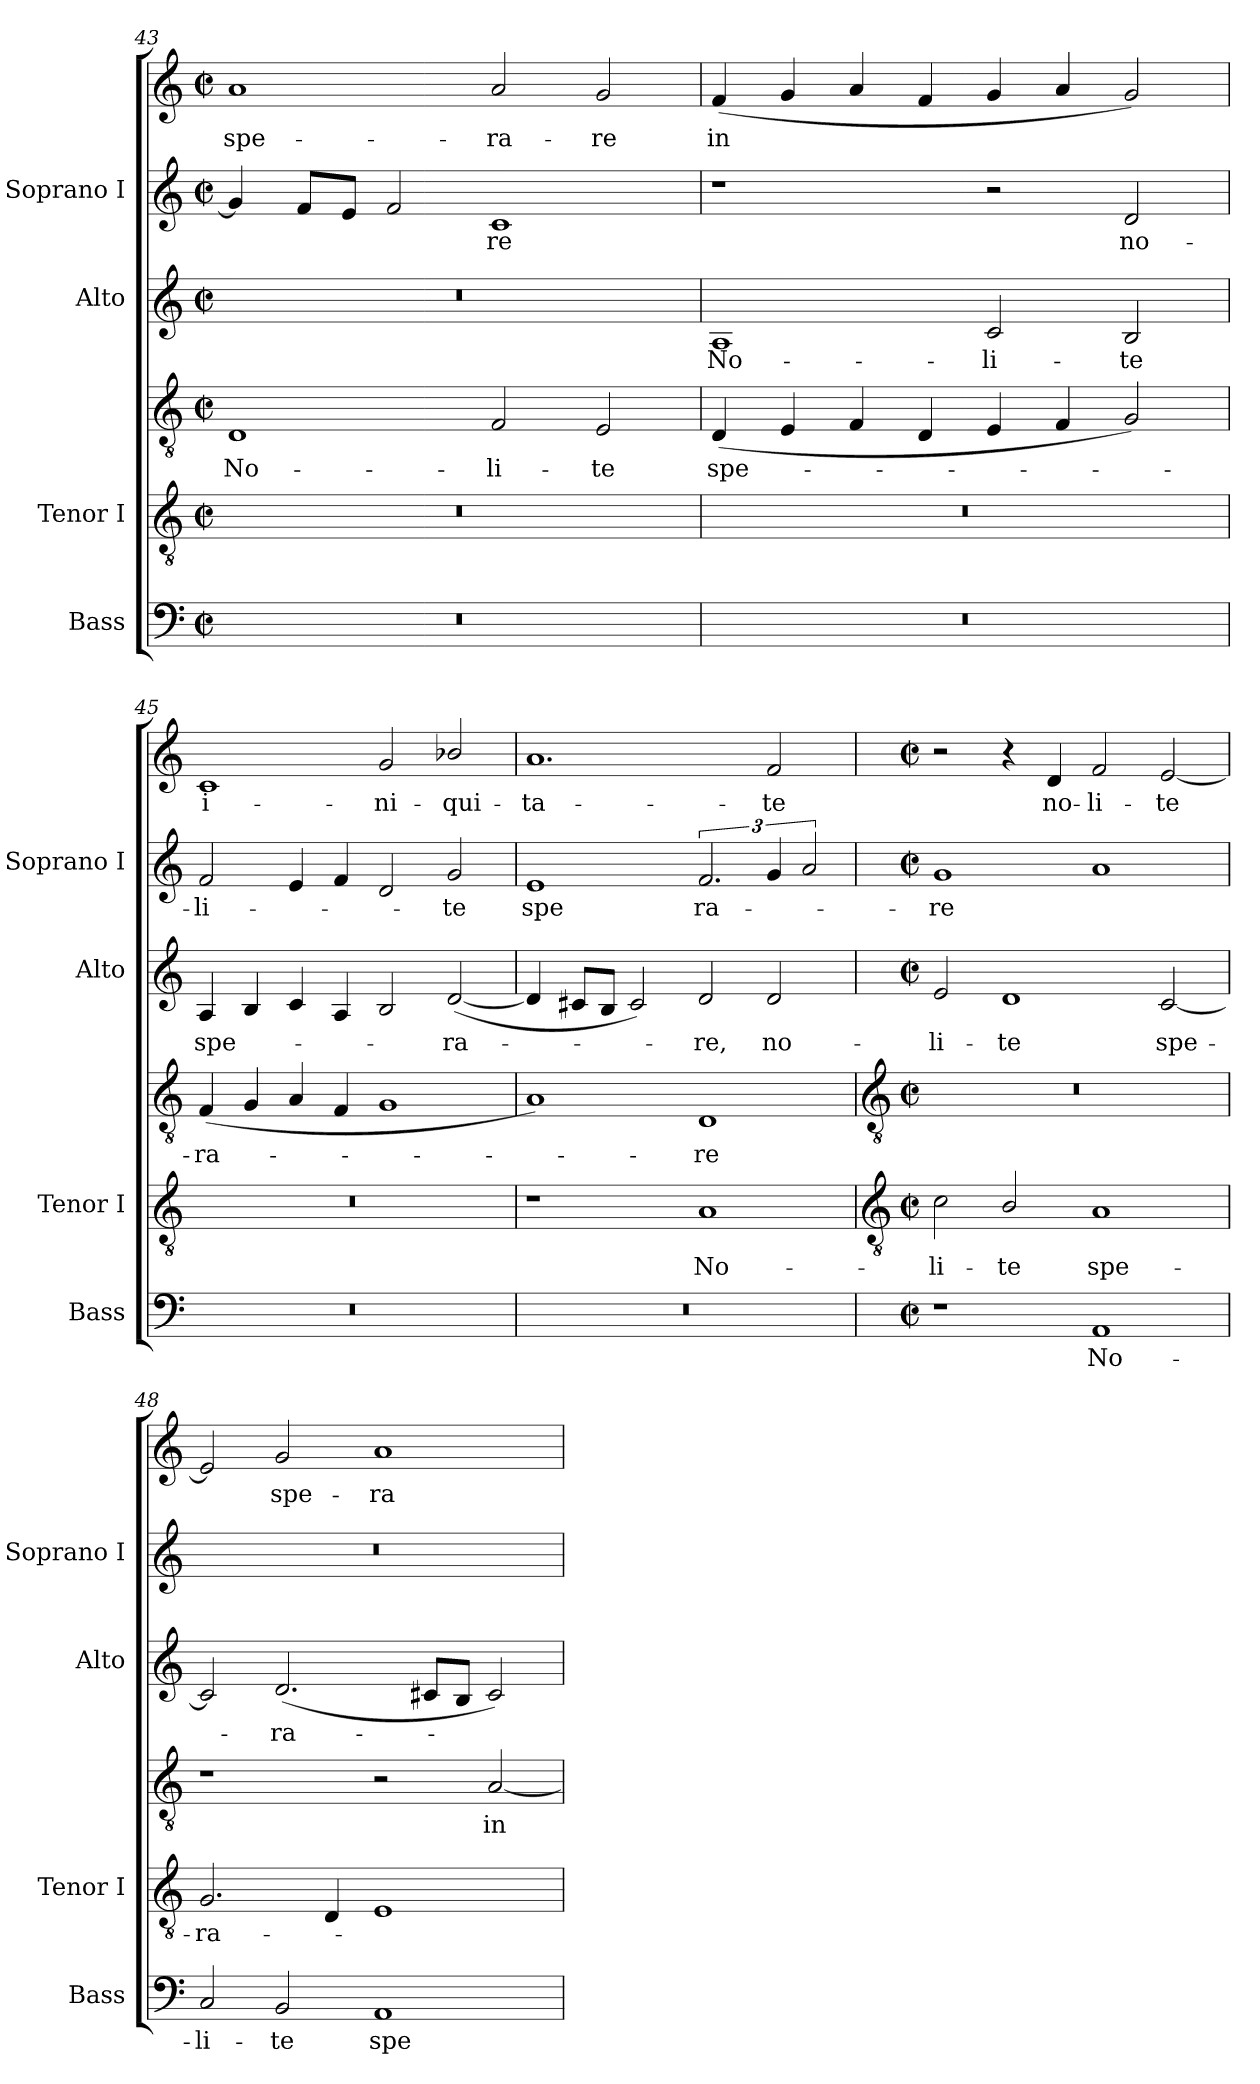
**kern	**text	**kern	**text	**kern	**text	**kern	**text	**kern	**text	**kern	**text
*part4	*part4	*part3	*part3	*part3	*part3	*part2	*part2	*part1	*part1	*part1	*part1
*staff6	*staff6	*staff5	*staff5	*staff4	*staff4	*staff3	*staff3	*staff2	*staff2	*staff1	*staff1
*I"Bass	*	*I"Tenor I	*	*	*	*I"Alto	*	*I"Soprano I	*	*	*
*I'Bass	*	*I'Tenor I	*	*	*	*I'Alto	*	*I'Soprano I	*	*	*
*clefF4	*	*clefGv2	*	*clefGv2	*	*clefG2	*	*clefG2	*	*clefG2	*
*k[]	*	*k[]	*	*k[]	*	*k[]	*	*k[]	*	*k[]	*
*C:	*	*C:	*	*C:	*	*C:	*	*C:	*	*C:	*
*M4/2	*	*M4/2	*	*M4/2	*	*M4/2	*	*M4/2	*	*M4/2	*
*met(c|)	*	*met(c|)	*	*met(c|)	*	*met(c|)	*	*met(c|)	*	*met(c|)	*
=43	=43	=43	=43	=43	=43	=43	=43	=43	=43	=43	=43
!	!	!	!	!	!LO:LY:b	!	!	!	!	!	!LO:LY:b
0r	.	0r	.	1D	No-	0r	.	4g]	.	1a	spe-
.	.	.	.	.	.	.	.	8fL	.	.	.
.	.	.	.	.	.	.	.	8eJ	.	.	.
.	.	.	.	.	.	.	.	2f	.	.	.
!	!	!	!	!	!LO:LY:b	!	!	!	!LO:LY:b	!	!LO:LY:b
.	.	.	.	2F	-li-	.	.	1c	re	2a	-ra-
!	!	!	!	!	!LO:LY:b	!	!	!	!	!	!LO:LY:b
.	.	.	.	2E	-te	.	.	.	.	2g	-re
=44	=44	=44	=44	=44	=44	=44	=44	=44	=44	=44	=44
!	!	!	!	!	!LO:LY:b	!	!LO:LY:b	!	!	!	!LO:LY:b
0r	.	0r	.	(<4D	spe-	1A	No-	1r	.	(<4f	in
.	.	.	.	4E	.	.	.	.	.	4g	.
.	.	.	.	4F	.	.	.	.	.	4a	.
.	.	.	.	4D	.	.	.	.	.	4f	.
!	!	!	!	!	!	!	!LO:LY:b	!	!	!	!
.	.	.	.	4E	.	2c	-li-	2r	.	4g	.
.	.	.	.	4F	.	.	.	.	.	4a	.
!	!	!	!	!	!	!	!LO:LY:b	!	!LO:LY:b	!	!
.	.	.	.	2G)	.	2B	-te	2d	no-	2g)	.
=45	=45	=45	=45	=45	=45	=45	=45	=45	=45	=45	=45
!	!	!	!	!	!LO:LY:b	!	!LO:LY:b	!	!LO:LY:b	!	!LO:LY:b
0r	.	0r	.	(<4F	ra-	4A	spe-	2f	-li-	1c	-i-
.	.	.	.	4G	.	4B	.	.	.	.	.
.	.	.	.	4A	.	4c	.	4e	.	.	.
.	.	.	.	4F	.	4A	.	4f	.	.	.
!	!	!	!	!	!	!	!	!	!	!	!LO:LY:b
.	.	.	.	1G	.	2B	.	2d	.	2g	-ni-
!	!	!	!	!	!	!	!LO:LY:b	!	!LO:LY:b	!	!LO:LY:b
.	.	.	.	.	.	(<[2d	ra-	2g	te	2b-X/	-qui-
=46	=46	=46	=46	=46	=46	=46	=46	=46	=46	=46	=46
!	!	!	!	!	!	!	!	!	!LO:LY:b	!	!LO:LY:b
0r	.	1r	.	1A)	.	4d]	.	1e	spe	1.a	ta-
.	.	.	.	.	.	8c#L	.	.	.	.	.
.	.	.	.	.	.	8BJ	.	.	.	.	.
.	.	.	.	.	.	2c#)	.	.	.	.	.
!	!	!	!LO:LY:b	!	!LO:LY:b	!	!LO:LY:b	!	!LO:LY:b	!	!
.	.	1A	No-	1D	re	2d	re,	3.f	ra-	.	.
!	!	!	!	!	!	!	!LO:LY:b	!	!	!	!LO:LY:b
.	.	.	.	.	.	2d	no-	6g	.	2f	-te
.	.	.	.	.	.	.	.	3a	.	.	.
!!LO:LB:g=z
=47	=47	=47	=47	=47	=47	=47	=47	=47	=47	=47	=47
*	*	*clefGv2	*	*clefGv2	*	*	*	*	*	*	*
*M4/2	*	*M4/2	*	*M4/2	*	*M4/2	*	*M4/2	*	*M4/2	*
*met(c|)	*	*met(c|)	*	*met(c|)	*	*met(c|)	*	*met(c|)	*	*met(c|)	*
!	!	!	!LO:LY:b	!	!	!	!LO:LY:b	!	!LO:LY:b	!	!
1r	.	2c	-li-	0r	.	2e	-li-	1g	re	2r	.
!	!	!	!LO:LY:b	!	!	!	!LO:LY:b	!	!	!	!
.	.	2B/	-te	.	.	1d	-te	.	.	4r	.
!	!	!	!	!	!	!	!	!	!	!	!LO:LY:b
.	.	.	.	.	.	.	.	.	.	4d	no-
!	!LO:LY:b	!	!LO:LY:b	!	!	!	!	!	!	!	!LO:LY:b
1AA	No-	1A	spe-	.	.	.	.	1a	.	2f	-li-
!	!	!	!	!	!	!	!LO:LY:b	!	!	!	!LO:LY:b
.	.	.	.	.	.	[2c	spe-	.	.	[2e	-te
=48	=48	=48	=48	=48	=48	=48	=48	=48	=48	=48	=48
!	!LO:LY:b	!	!LO:LY:b	!	!	!	!	!	!	!	!
2C	-li-	2.G	ra-	1r	.	2c]	.	0r	.	2e]	.
!	!LO:LY:b	!	!	!	!	!	!LO:LY:b	!	!	!	!LO:LY:b
2BB	-te	.	.	.	.	(<2.d	ra-	.	.	2g	spe-
.	.	4D	.	.	.	.	.	.	.	.	.
!	!LO:LY:b	!	!	!	!	!	!	!	!	!	!LO:LY:b
1AA	spe-	1E	.	2r	.	.	.	.	.	1a	-ra-
.	.	.	.	.	.	8c#L	.	.	.	.	.
.	.	.	.	.	.	8BJ	.	.	.	.	.
!	!	!	!	!	!LO:LY:b	!	!	!	!	!	!
.	.	.	.	[2A	-in	2c#)	.	.	.	.	.
=	=	=	=	=	=	=	=	=	=	=	=
*-	*-	*-	*-	*-	*-	*-	*-	*-	*-	*-	*-
